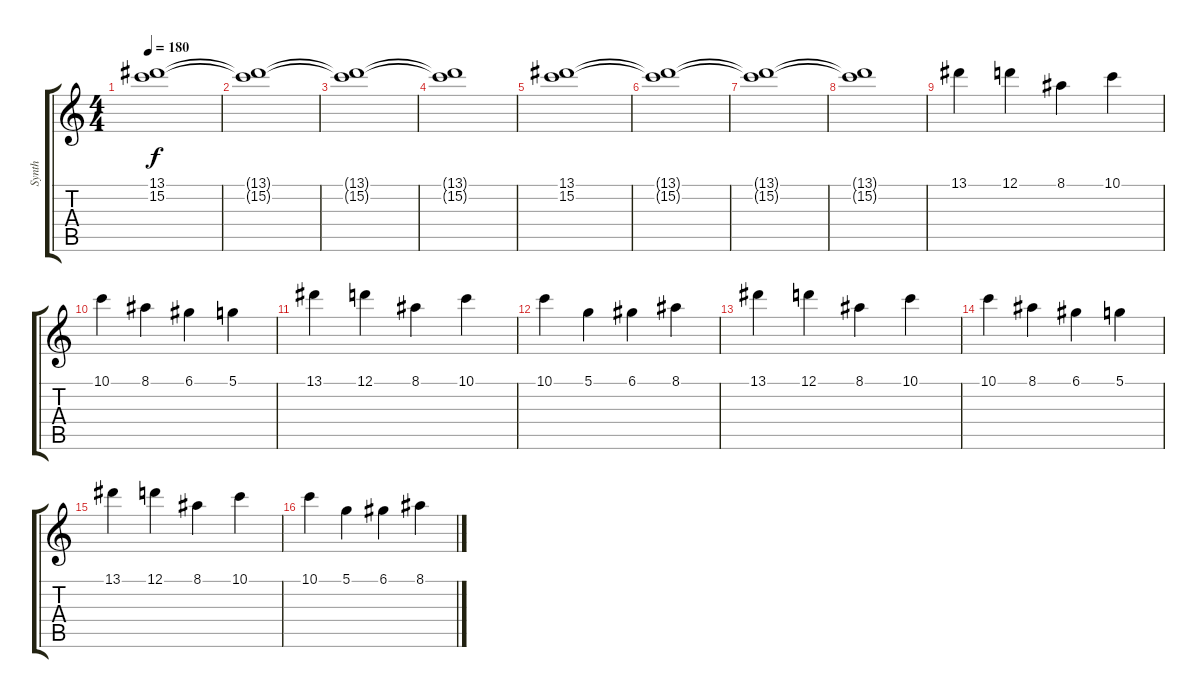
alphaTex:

\track ("Synth" "Synth") {instrument stringensemble1}
\staff {score tabs}
\tuning (D5 A4 F4 C4 G3 C3) {hide}
\ts (4 4)
\tempo 180
\clef g2
\ks c
(13.1 15.2).1{dy f} |
(13.1{t} 15.2{t}).1 |
(13.1{t} 15.2{t}).1 |
(13.1{t} 15.2{t}).1 |
(13.1 15.2).1 |
(13.1{t} 15.2{t}).1 |
(13.1{t} 15.2{t}).1 |
(13.1{t} 15.2{t}).1 |
13.1.4 12.1.4 8.1.4 10.1.4 |
10.1.4 8.1.4 6.1.4 5.1.4 |
13.1.4 12.1.4 8.1.4 10.1.4 |
10.1.4 5.1.4 6.1.4 8.1.4 |
13.1.4 12.1.4 8.1.4 10.1.4 |
10.1.4 8.1.4 6.1.4 5.1.4 |
13.1.4 12.1.4 8.1.4 10.1.4 |
10.1.4 5.1.4 6.1.4 8.1.4
